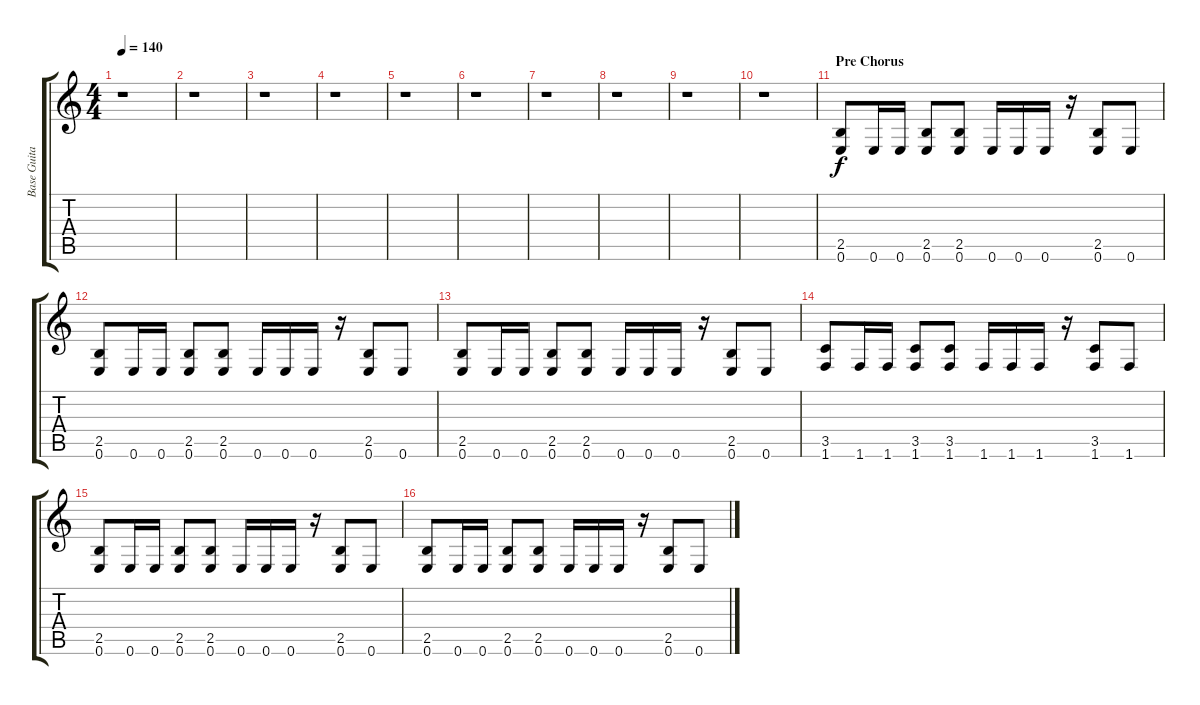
\track ("Base Guitar" "Base Guita") {instrument overdrivenguitar}
\staff {score tabs}
\tuning (E4 B3 G3 D3 A2 E2) {hide}
\ts (4 4)
\tempo 140
\clef g2
\ks c
r.1{dy f} |
r.1 |
r.1 |
r.1 |
r.1 |
r.1 |
r.1 |
r.1 |
r.1 |
r.1 |
\section ("" "Pre Chorus")
(2.5 0.6).8 0.6.16 0.6.16 (2.5 0.6).8 (2.5 0.6).8 0.6.16 0.6.16 0.6.16 r.16 (2.5 0.6).8 0.6.8 |
(2.5 0.6).8 0.6.16 0.6.16 (2.5 0.6).8 (2.5 0.6).8 0.6.16 0.6.16 0.6.16 r.16 (2.5 0.6).8 0.6.8 |
(2.5 0.6).8 0.6.16 0.6.16 (2.5 0.6).8 (2.5 0.6).8 0.6.16 0.6.16 0.6.16 r.16 (2.5 0.6).8 0.6.8 |
(3.5 1.6).8 1.6.16 1.6.16 (3.5 1.6).8 (3.5 1.6).8 1.6.16 1.6.16 1.6.16 r.16 (3.5 1.6).8 1.6.8 |
(2.5 0.6).8 0.6.16 0.6.16 (2.5 0.6).8 (2.5 0.6).8 0.6.16 0.6.16 0.6.16 r.16 (2.5 0.6).8 0.6.8 |
(2.5 0.6).8 0.6.16 0.6.16 (2.5 0.6).8 (2.5 0.6).8 0.6.16 0.6.16 0.6.16 r.16 (2.5 0.6).8 0.6.8
